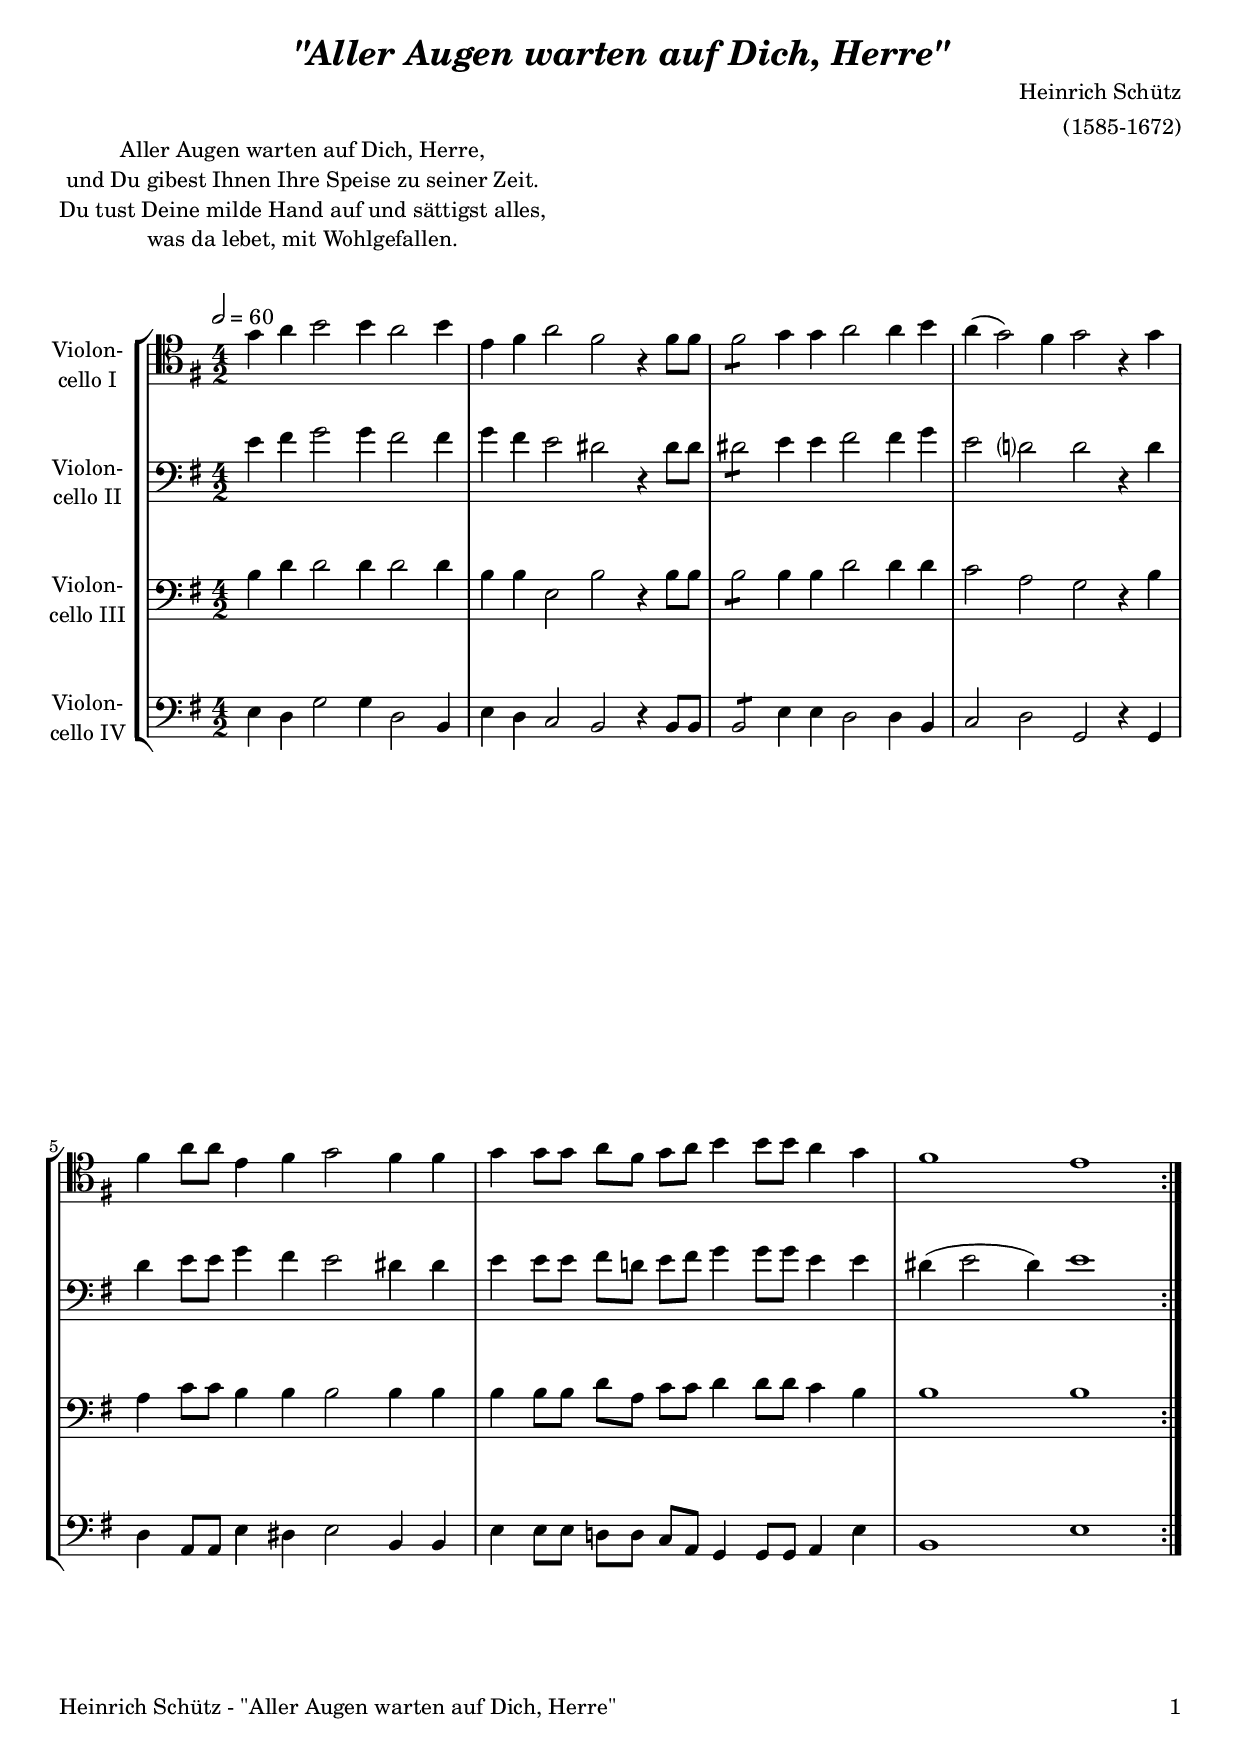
\version "2.22.0"
\include "deutsch.ly"

#(set-global-staff-size 19)

\header {
  title     = \markup \bold \italic "\"Aller Augen warten auf Dich, Herre\""
  composer  = "Heinrich Schütz"
  arranger  = "(1585-1672)"
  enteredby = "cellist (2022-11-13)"
  piece     = \markup \center-column {
    "Aller Augen warten auf Dich, Herre,"
    "und Du gibest Ihnen Ihre Speise zu seiner Zeit."
    "Du tust Deine milde Hand auf und sättigst alles,"
    "was da lebet, mit Wohlgefallen."
  }
}

voiceconsts = {
  \key e \minor
  \time 4/2
  \clef "bass"
%  \numericTimeSignature
  \compressEmptyMeasures
  % Set default beaming for all staves
  \set Timing.beamExceptions = #'()
  \set Timing.baseMoment     = #(ly:make-moment 1 4)
  \set Timing.beatStructure  = #'(1 1 1 1)
  \tempo 2=60
}

mivl = "violin"
miba = "cello"
mipz = "pizzicato strings"
 
va = \relative c'' {
  \voiceconsts
  \clef "tenor"

  \repeat volta 2 {
    g4 a h2 h4 a2 h4
    e, fis a2 fis r4 fis8 fis
    \repeat tremolo 4 fis g4 g a2 a4 h
    a( g2) fis4 g2 r4 g
    
    fis a8 a e4 fis g2 fis4 fis
    g g8 g a fis g a h4 h8 h a4 g
    fis1 e
  }
}

vb = \relative c' {
  \voiceconsts

  \repeat volta 2 {
    e4 fis g2 g4 fis2 fis4
    g fis e2 dis r4 dis8 dis
    \repeat tremolo 4 dis e4 e fis2 fis4 g
    e2 d? d r4 d
    
    d e8 e g4 fis e2 dis4 dis
    e e8 e fis d! e fis g4 g8 g e4 e
    dis( e2 dis4) e1
  }
}

vc = \relative c' {
  \voiceconsts

  \repeat volta 2 {
    h4 d d2 d4 d2 d4
    h h e,2 h' r4 h8 h
    \repeat tremolo 4 h h4 h d2 d4 d
    c2 a g r4 h

    a c8 c h4 h h2 h4 h
    h h8 h d a c c d4 d8 d c4 h
    h1 h
  }
}

vd = \relative c {
  \voiceconsts

  \repeat volta 2 {
    e4 d g2 g4 d2 h4
    e d c2 h r4 h8 h
    \repeat tremolo 4 h e4 e d2 d4 h
    c2 d g, r4 g

    d' a8 a e'4 dis e2 h4 h
    e e8 e d! d c a g4 g8 g a4 e'
    h1 e
  }
}


music = \new StaffGroup <<
      \new Staff {
	\set Staff.midiInstrument = \miba
	\set Staff.instrumentName = \markup \center-column { "Violon-" "cello I" }
	\transpose e e { \va }
      }

      \new Staff {
	\set Staff.midiInstrument = \miba
	\set Staff.instrumentName = \markup \center-column { "Violon-" "cello II" }
	\transpose e e { \vb }
      }

      \new Staff {
	\set Staff.midiInstrument = \miba
	\set Staff.instrumentName = \markup \center-column { "Violon-" "cello III" }
	\transpose e e { \vc }
      }

      \new Staff {
	\set Staff.midiInstrument = \miba
	\set Staff.instrumentName = \markup \center-column { "Violon-" "cello IV" }
	\transpose e e { \vd }
      }
>>

\book {
   \paper {
    print-page-number = ##t
    print-first-page-number = ##t
    ragged-last-bottom = ##f
    oddHeaderMarkup = \markup \null
    evenHeaderMarkup = \markup \null
    oddFooterMarkup = \markup {
      \fill-line {
        \on-the-fly #print-page-number-check-first
        "Heinrich Schütz - \"Aller Augen warten auf Dich, Herre\"" \fromproperty #'page:page-number-string
      }
    }
    evenFooterMarkup = \oddFooterMarkup
  } \score {
    \music
    \layout {}
  }

  \score {
    \unfoldRepeats \music

    \midi {
      \context {
        \Score
      }
    }
  }
}